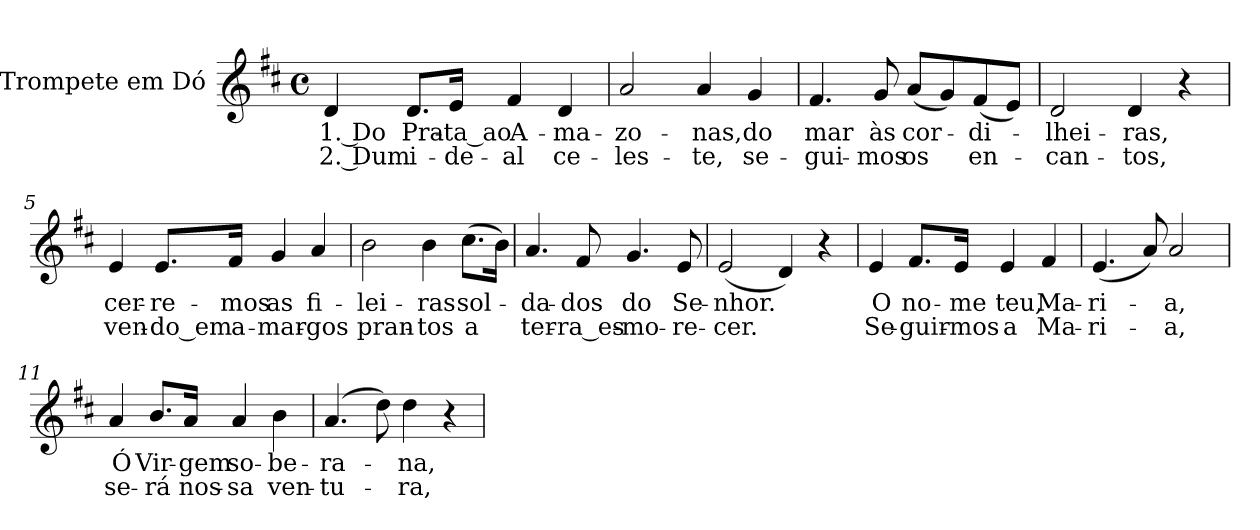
**kern	**text	**text
*part1	*part1	*part1
*staff1	*staff1	*staff1
*I"Trompete em Dó	*	*
!!LO:PB:g=z
*clefG2	*	*
*k[f#c#]	*	*
*D:	*	*
*M4/4	*	*
*met(c)	*	*
*MM106	*	*
=1	=1	=1
!	!LO:LY:b:color=#000000	!LO:LY:b:color=#000000
4di/	1. Do	2. Dum
!	!LO:LY:b:color=#000000	!LO:LY:b:color=#000000
8.di/L	Pra-	i-
!	!LO:LY:b:color=#000000	!LO:LY:b:color=#000000
16ei/Jk	-ta_ao	-de-
!	!LO:LY:b:color=#000000	!LO:LY:b:color=#000000
4f#i/	A-	-al
!	!LO:LY:b:color=#000000	!LO:LY:b:color=#000000
4di/	-ma-	ce-
=2	=2	=2
!	!LO:LY:b:color=#000000	!LO:LY:b:color=#000000
2ai/	-zo-	-les-
!	!LO:LY:b:color=#000000	!LO:LY:b:color=#000000
4ai/	-nas,	-te,
!	!LO:LY:b:color=#000000	!LO:LY:b:color=#000000
4gi/	do	se-
=3	=3	=3
!	!LO:LY:b:color=#000000	!LO:LY:b:color=#000000
4.f#i/	mar	-gui-
!	!LO:LY:b:color=#000000	!LO:LY:b:color=#000000
8gi/	às	-mos
!	!LO:LY:b:color=#000000	!LO:LY:b:color=#000000
(8ai/L	cor-	os
8gi/)	.	.
!	!LO:LY:b:color=#000000	!LO:LY:b:color=#000000
(8f#i/	-di-	en-
8ei/J)	.	.
=4	=4	=4
!	!LO:LY:b:color=#000000	!LO:LY:b:color=#000000
2di/	-lhei-	-can-
!	!LO:LY:b:color=#000000	!LO:LY:b:color=#000000
4di/	-ras,	-tos,
4r	.	.
=5	=5	=5
!	!LO:LY:b:color=#000000	!LO:LY:b:color=#000000
4ei/	cer-	ven-
!	!LO:LY:b:color=#000000	!LO:LY:b:color=#000000
8.ei/L	-re-	-do_em
!	!LO:LY:b:color=#000000	!LO:LY:b:color=#000000
16f#i/Jk	-mos	a-
!	!LO:LY:b:color=#000000	!LO:LY:b:color=#000000
4gi/	as	-mar-
!	!LO:LY:b:color=#000000	!LO:LY:b:color=#000000
4ai/	fi-	-gos
!!LO:LB:g=z
=6	=6	=6
!	!LO:LY:b:color=#000000	!LO:LY:b:color=#000000
2bi\	-lei-	pran-
!	!LO:LY:b:color=#000000	!LO:LY:b:color=#000000
4bi\	-ras	-tos
!	!LO:LY:b:color=#000000	!LO:LY:b:color=#000000
(8.cc#i\L	sol-	a
16bi\Jk)	.	.
=7	=7	=7
!	!LO:LY:b:color=#000000	!LO:LY:b:color=#000000
4.ai/	-da-	ter-
!	!LO:LY:b:color=#000000	!LO:LY:b:color=#000000
8f#i/	-dos	-ra_es-
!	!LO:LY:b:color=#000000	!LO:LY:b:color=#000000
4.gi/	do	-mo-
!	!LO:LY:b:color=#000000	!LO:LY:b:color=#000000
8ei/	Se-	-re-
=8	=8	=8
!	!LO:LY:b:color=#000000	!LO:LY:b:color=#000000
(2ei/	-nhor.	-cer.
4di/)	.	.
4r	.	.
=9	=9	=9
!	!LO:LY:b:color=#000000	!LO:LY:b:color=#000000
4ei/	O	Se-
!	!LO:LY:b:color=#000000	!LO:LY:b:color=#000000
8.f#i/L	no-	-guir-
!	!LO:LY:b:color=#000000	!LO:LY:b:color=#000000
16ei/Jk	-me	-mos
!	!LO:LY:b:color=#000000	!LO:LY:b:color=#000000
4ei/	teu,	a
!	!LO:LY:b:color=#000000	!LO:LY:b:color=#000000
4f#i/	Ma-	Ma-
=10	=10	=10
!	!LO:LY:b:color=#000000	!LO:LY:b:color=#000000
(4.ei/	-ri-	-ri-
8ai/)	.	.
!	!LO:LY:b:color=#000000	!LO:LY:b:color=#000000
2ai/	-a,	-a,
!!LO:LB:g=z
=11	=11	=11
!	!LO:LY:b:color=#000000	!LO:LY:b:color=#000000
4ai/	Ó	se-
!	!LO:LY:b:color=#000000	!LO:LY:b:color=#000000
8.bi/L	Vir-	-rá
!	!LO:LY:b:color=#000000	!LO:LY:b:color=#000000
16ai/Jk	-gem	nos-
!	!LO:LY:b:color=#000000	!LO:LY:b:color=#000000
4ai/	so-	-sa
!	!LO:LY:b:color=#000000	!LO:LY:b:color=#000000
4bi\	-be-	ven-
=12	=12	=12
!	!LO:LY:b:color=#000000	!LO:LY:b:color=#000000
(4.ai/	-ra-	-tu-
8ddi\)	.	.
!	!LO:LY:b:color=#000000	!LO:LY:b:color=#000000
4ddi\	-na,	-ra,
4r	.	.
=	=	=
*-	*-	*-
